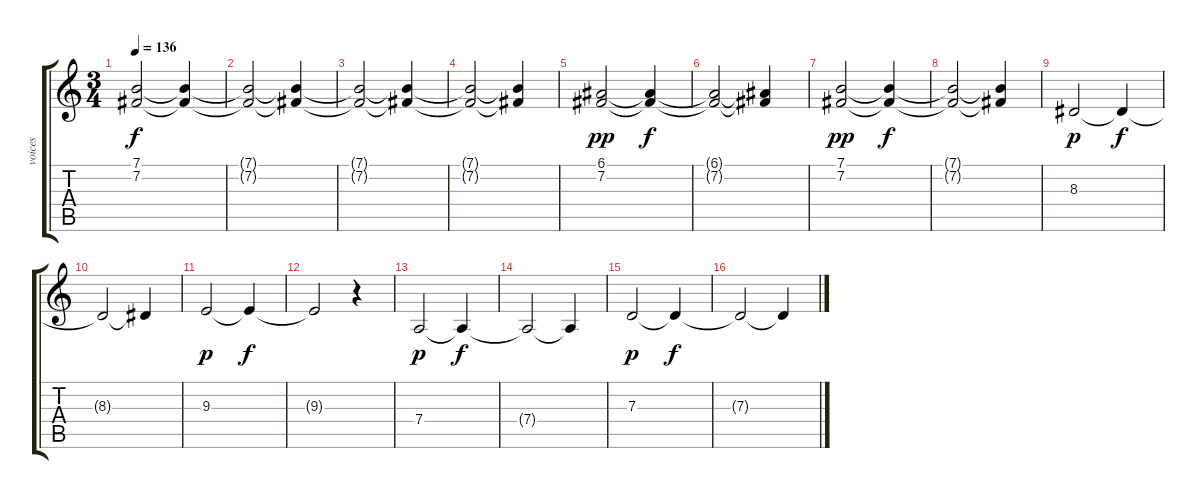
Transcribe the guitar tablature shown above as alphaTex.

\track ("voices" "voices") {instrument choiraahs}
\staff {score tabs}
\tuning (E4 B3 G3 D3 A2 E2) {hide}
\ts (3 4)
\tempo 136
\clef g2
\ks c
(7.1{t} 7.2{t}).2{dy f} (7.1{t} 7.2{t}).4 |
(7.1{t} 7.2{t}).2 (7.1{t} 7.2{t}).4 |
(7.1{t} 7.2{t}).2 (7.1{t} 7.2{t}).4 |
(7.1{t} 7.2{t}).2 (7.1{t} 7.2{t}).4 |
(6.1 7.2).2{dy pp} (6.1{t} 7.2{t}).4{dy f} |
(6.1{t} 7.2{t}).2 (6.1{t} 7.2{t}).4 |
(7.1 7.2).2{dy pp} (7.1{t} 7.2{t}).4{dy f} |
(7.1{t} 7.2{t}).2 (7.1{t} 7.2{t}).4 |
8.3.2{dy p} 8.3{t}.4{dy f} |
8.3{t}.2 8.3{t}.4 |
9.3.2{dy p} 9.3{t}.4{dy f} |
9.3{t}.2 r.4 |
7.4.2{dy p} 7.4{t}.4{dy f} |
7.4{t}.2 7.4{t}.4 |
7.3.2{dy p} 7.3{t}.4{dy f} |
7.3{t}.2 7.3{t}.4
